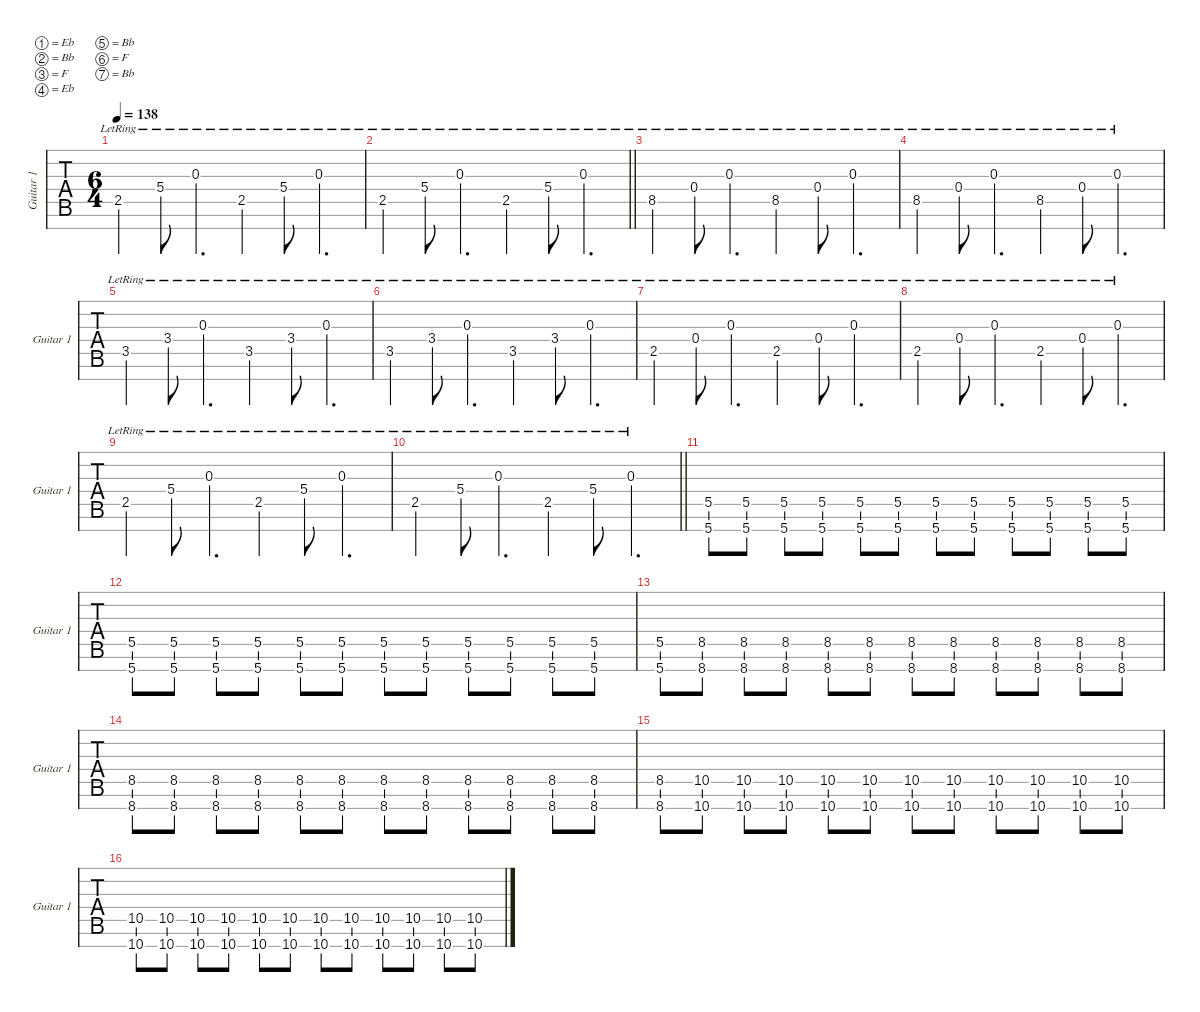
\defaultSystemsLayout 4
\hideDynamics
\bracketExtendMode nobrackets
\singleTrackTrackNamePolicy allsystems
\multiTrackTrackNamePolicy allsystems
\firstSystemTrackNameMode fullname
\otherSystemsTrackNameMode fullname
\otherSystemsTrackNameOrientation horizontal
\track ("Guitar 1" "Guitar 1") {instrument distortionguitar}
\staff {tabs}
\tuning (Eb4 Bb3 F3 Eb3 Bb2 F2 Bb1)
\ts (6 4)
\tempo 138
\clef g2
\ks c
2.5{lr}.4{dy mf} 5.4{lr}.8 0.3{lr}.4{d} 2.5{lr}.4 5.4{lr}.8 0.3{lr}.4{d} |
\barLineRight lightlight
2.5{lr}.4 5.4{lr}.8 0.3{lr}.4{d} 2.5{lr}.4 5.4{lr}.8 0.3{lr}.4{d} |
8.5{lr}.4 0.4{lr}.8 0.3{lr}.4{d} 8.5{lr}.4 0.4{lr}.8 0.3{lr}.4{d} |
8.5{lr}.4 0.4{lr}.8 0.3{lr}.4{d} 8.5{lr}.4 0.4{lr}.8 0.3{lr}.4{d} |
3.5{lr}.4 3.4{lr}.8 0.3{lr}.4{d} 3.5{lr}.4 3.4{lr}.8 0.3{lr}.4{d} |
3.5{lr}.4 3.4{lr}.8 0.3{lr}.4{d} 3.5{lr}.4 3.4{lr}.8 0.3{lr}.4{d} |
2.5{lr}.4 0.4{lr}.8 0.3{lr}.4{d} 2.5{lr}.4 0.4{lr}.8 0.3{lr}.4{d} |
2.5{lr}.4 0.4{lr}.8 0.3{lr}.4{d} 2.5{lr}.4 0.4{lr}.8 0.3{lr}.4{d} |
2.5{lr}.4 5.4{lr}.8 0.3{lr}.4{d} 2.5{lr}.4 5.4{lr}.8 0.3{lr}.4{d} |
\barLineRight lightlight
2.5{lr}.4 5.4{lr}.8 0.3{lr}.4{d} 2.5{lr}.4 5.4{lr}.8 0.3{lr}.4{d} |
(5.7 5.5).8 (5.7 5.5).8 (5.7 5.5).8 (5.7 5.5).8 (5.7 5.5).8 (5.7 5.5).8 (5.7 5.5).8 (5.7 5.5).8 (5.7 5.5).8 (5.7 5.5).8 (5.7 5.5).8 (5.7 5.5).8 |
(5.7 5.5).8 (5.7 5.5).8 (5.7 5.5).8 (5.7 5.5).8 (5.7 5.5).8 (5.7 5.5).8 (5.7 5.5).8 (5.7 5.5).8 (5.7 5.5).8 (5.7 5.5).8 (5.7 5.5).8 (5.7 5.5).8 |
(5.7 5.5).8 (8.7 8.5).8 (8.7 8.5).8 (8.7 8.5).8 (8.7 8.5).8 (8.7 8.5).8 (8.7 8.5).8 (8.7 8.5).8 (8.7 8.5).8 (8.7 8.5).8 (8.7 8.5).8 (8.7 8.5).8 |
(8.7 8.5).8 (8.7 8.5).8 (8.7 8.5).8 (8.7 8.5).8 (8.7 8.5).8 (8.7 8.5).8 (8.7 8.5).8 (8.7 8.5).8 (8.7 8.5).8 (8.7 8.5).8 (8.7 8.5).8 (8.7 8.5).8 |
(8.7 8.5).8 (10.7 10.5).8 (10.7 10.5).8 (10.7 10.5).8 (10.7 10.5).8 (10.7 10.5).8 (10.7 10.5).8 (10.7 10.5).8 (10.7 10.5).8 (10.7 10.5).8 (10.7 10.5).8 (10.7 10.5).8 |
(10.5 10.7).8 (10.5 10.7).8 (10.5 10.7).8 (10.5 10.7).8 (10.5 10.7).8 (10.5 10.7).8 (10.5 10.7).8 (10.5 10.7).8 (10.5 10.7).8 (10.5 10.7).8 (10.5 10.7).8 (10.5 10.7).8
